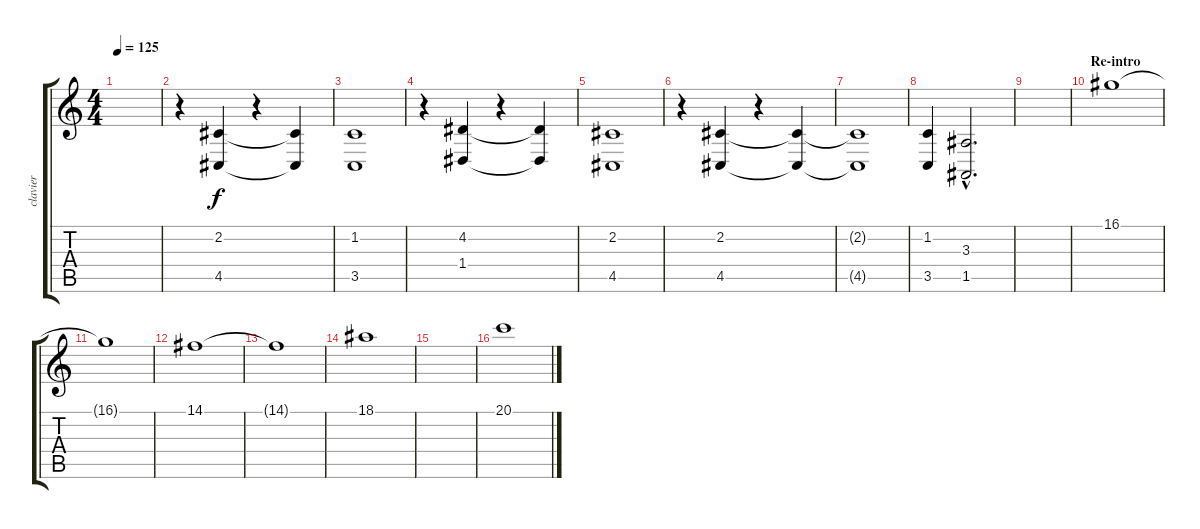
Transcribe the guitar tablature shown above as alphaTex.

\track ("clavier" "clavier") {instrument stringensemble1}
\staff {score tabs}
\tuning (E4 B3 G3 D3 A2 E2) {hide}
\ts (4 4)
\tempo 125
\clef g2
\ks c
|
r.4 (2.2 4.5).4{volume 12 instrument stringensemble2} r.4 (2.2{t} 4.5{t}).4 |
(1.2 3.5).1 |
r.4 (4.2 1.4).4 r.4 (4.2{t} 1.4{t}).4 |
(2.2 4.5).1 |
r.4 (2.2 4.5).4 r.4 (2.2{t} 4.5{t}).4 |
(2.2{t} 4.5{t}).1 |
(1.2 3.5).4 (3.3{hac} 1.5{hac}).2{d} |
|
\section ("" "Re-intro")
16.1.1{volume 7 instrument stringensemble2} |
16.1{t}.1 |
14.1.1 |
14.1{t}.1 |
18.1.1 |
|
20.1.1
